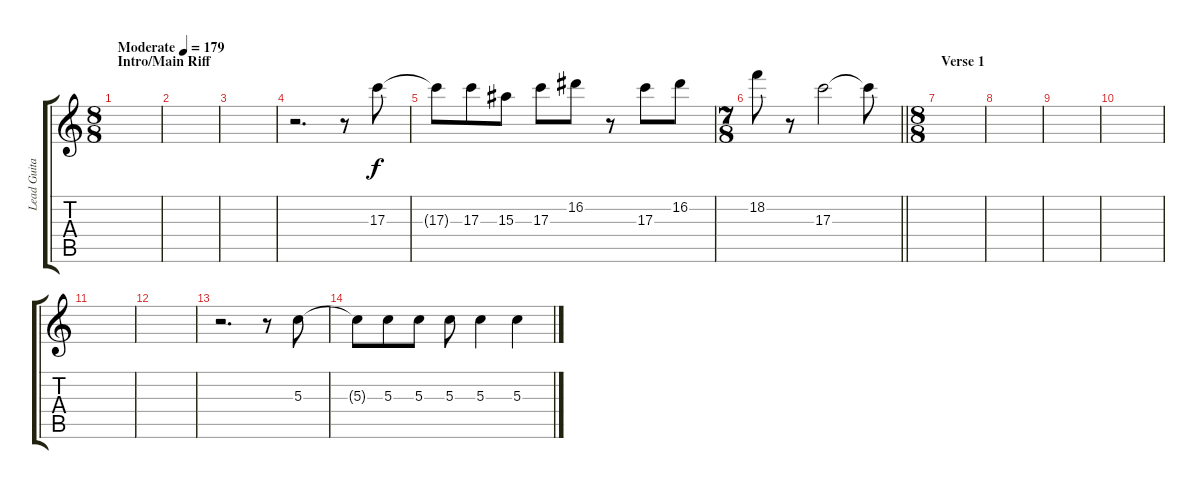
\track ("Lead Guitar" "Lead Guita") {instrument overdrivenguitar}
\staff {score tabs}
\tuning (E4 B3 G3 D3 A2 E2) {hide}
\ts (8 8)
\section ("" "Intro/Main Riff")
\tempo (179 "Moderate")
\clef g2
\ks c
|
|
|
r.2{d} r.8 17.3.8 |
17.3{t}.8 17.3.8 15.3.8 17.3.8 16.2.8 r.8 17.3.8 16.2.8 |
\ts (7 8)
\barLineRight lightlight
18.2.8 r.8 17.3.2 17.3{t}.8 |
\ts (8 8)
\section ("" "Verse 1")
|
|
|
|
|
|
r.2{d} r.8 5.3.8 |
5.3{t}.8 5.3.8 5.3.8 5.3.8 5.3.4 5.3.4
